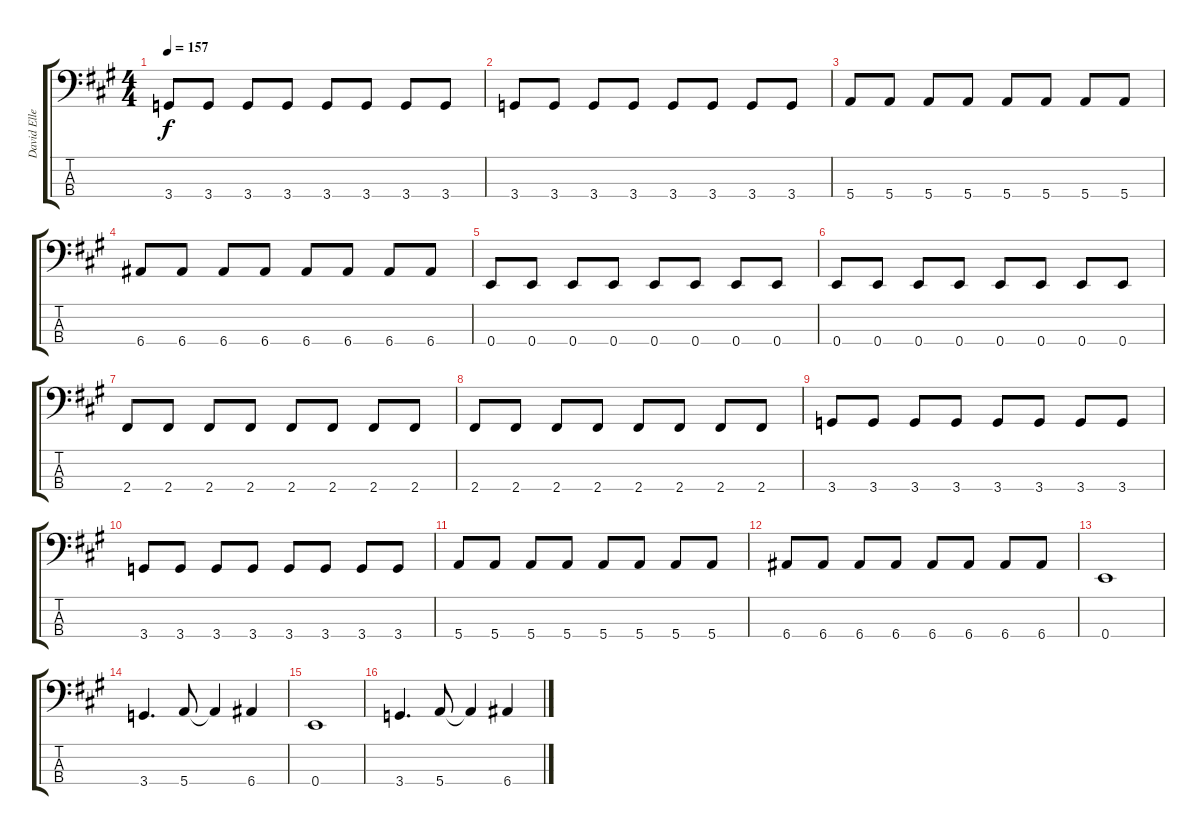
\track ("David Ellefson" "David Elle") {instrument electricbasspick}
\staff {score tabs}
\tuning (G2 D2 A1 E1) {hide}
\ts (4 4)
\tempo 157
\clef f4
\ks a
3.4.8{dy f} 3.4.8 3.4.8 3.4.8 3.4.8 3.4.8 3.4.8 3.4.8 |
3.4.8 3.4.8 3.4.8 3.4.8 3.4.8 3.4.8 3.4.8 3.4.8 |
5.4.8 5.4.8 5.4.8 5.4.8 5.4.8 5.4.8 5.4.8 5.4.8 |
6.4.8 6.4.8 6.4.8 6.4.8 6.4.8 6.4.8 6.4.8 6.4.8 |
0.4.8 0.4.8 0.4.8 0.4.8 0.4.8 0.4.8 0.4.8 0.4.8 |
0.4.8 0.4.8 0.4.8 0.4.8 0.4.8 0.4.8 0.4.8 0.4.8 |
2.4.8 2.4.8 2.4.8 2.4.8 2.4.8 2.4.8 2.4.8 2.4.8 |
2.4.8 2.4.8 2.4.8 2.4.8 2.4.8 2.4.8 2.4.8 2.4.8 |
3.4.8 3.4.8 3.4.8 3.4.8 3.4.8 3.4.8 3.4.8 3.4.8 |
3.4.8 3.4.8 3.4.8 3.4.8 3.4.8 3.4.8 3.4.8 3.4.8 |
5.4.8 5.4.8 5.4.8 5.4.8 5.4.8 5.4.8 5.4.8 5.4.8 |
6.4.8 6.4.8 6.4.8 6.4.8 6.4.8 6.4.8 6.4.8 6.4.8 |
0.4.1 |
3.4.4{d} 5.4.8 5.4{t}.4 6.4.4 |
0.4.1 |
3.4.4{d} 5.4.8 5.4{t}.4 6.4.4
